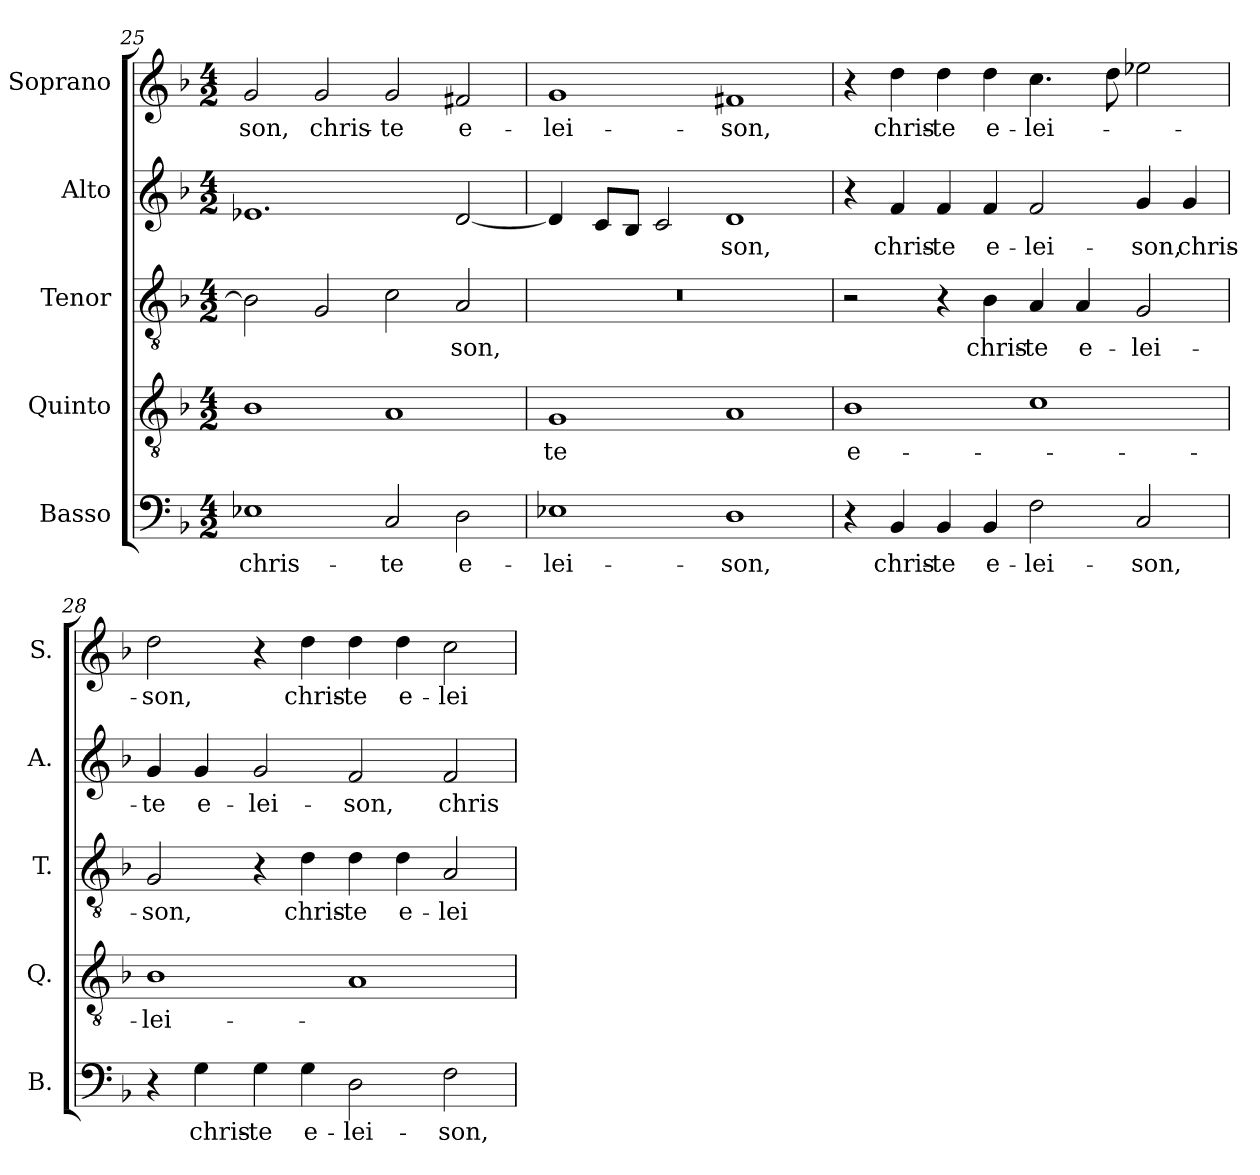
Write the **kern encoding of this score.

**kern	**text	**kern	**text	**kern	**text	**kern	**text	**kern	**text
*part5	*part5	*part4	*part4	*part3	*part3	*part2	*part2	*part1	*part1
*staff5	*staff5	*staff4	*staff4	*staff3	*staff3	*staff2	*staff2	*staff1	*staff1
*I"Basso	*	*I"Quinto	*	*I"Tenor	*	*I"Alto	*	*I"Soprano	*
*I'B.	*	*I'Q.	*	*I'T.	*	*I'A.	*	*I'S.	*
*clefF4	*	*clefGv2	*	*clefGv2	*	*clefG2	*	*clefG2	*
*	*	*ITrd7c12	*	*ITrd7c12	*	*	*	*	*
*k[b-]	*	*k[b-]	*	*k[b-]	*	*k[b-]	*	*k[b-]	*
*F:	*	*F:	*	*F:	*	*F:	*	*F:	*
*M4/2	*	*M4/2	*	*M4/2	*	*M4/2	*	*M4/2	*
=25	=25	=25	=25	=25	=25	=25	=25	=25	=25
!	!LO:LY:b:color=#000000	!	!	!	!	!	!	!	!
!	!	!	!	!	!	!	!	!	!LO:LY:b:color=#000000
1E-Xi	chris-	1BB-i	.	2BB-i\]	.	1.e-Xi	.	2gi/	-son,
!	!	!	!	!	!	!	!	!	!LO:LY:b:color=#000000
.	.	.	.	2GGi/	.	.	.	2gi/	chris-
!	!LO:LY:b:color=#000000	!	!	!	!	!	!	!	!
!	!	!	!	!	!	!	!	!	!LO:LY:b:color=#000000
2Ci/	-te	1AAi	.	2Ci\	.	.	.	2gi/	-te
!	!LO:LY:b:color=#000000	!	!	!	!	!	!	!	!
!	!	!	!	!	!LO:LY:b:color=#000000	!	!	!	!
!	!	!	!	!	!	!	!	!	!LO:LY:b:color=#000000
2Di\	e-	.	.	2AAi/	-son,	[2di/	.	2f#Xi/	e-
=26	=26	=26	=26	=26	=26	=26	=26	=26	=26
!	!LO:LY:b:color=#000000	!	!	!	!	!	!	!	!
!	!	!	!LO:LY:b:color=#000000	!LO:N:vis=1	!	!	!	!	!
!	!	!	!	!	!	!	!	!	!LO:LY:b:color=#000000
1E-Xi	-lei-	1GGi	-te	0r	.	4di/]	.	1gi	-lei-
.	.	.	.	.	.	8ci/L	.	.	.
.	.	.	.	.	.	8B-i/J	.	.	.
.	.	.	.	.	.	2ci/	.	.	.
!	!LO:LY:b:color=#000000	!	!	!	!	!	!	!	!
!	!	!	!	!	!	!	!LO:LY:b:color=#000000	!	!
!	!	!	!	!	!	!	!	!	!LO:LY:b:color=#000000
1Di	-son,	1AAi	.	.	.	1di	-son,	1f#Xi	-son,
=27	=27	=27	=27	=27	=27	=27	=27	=27	=27
!	!	!	!LO:LY:b:color=#000000	!	!	!	!	!	!
4r	.	1BB-i	e-	2r	.	4r	.	4r	.
!	!LO:LY:b:color=#000000	!	!	!	!	!	!	!	!
!	!	!	!	!	!	!	!LO:LY:b:color=#000000	!	!
!	!	!	!	!	!	!	!	!	!LO:LY:b:color=#000000
4BB-i/	chris-	.	.	.	.	4fi/	chris-	4ddi\	chris-
!	!LO:LY:b:color=#000000	!	!	!	!	!	!	!	!
!	!	!	!	!	!	!	!LO:LY:b:color=#000000	!	!
!	!	!	!	!	!	!	!	!	!LO:LY:b:color=#000000
4BB-i/	-te	.	.	4r	.	4fi/	-te	4ddi\	-te
!	!LO:LY:b:color=#000000	!	!	!	!	!	!	!	!
!	!	!	!	!	!LO:LY:b:color=#000000	!	!	!	!
!	!	!	!	!	!	!	!LO:LY:b:color=#000000	!	!
!	!	!	!	!	!	!	!	!	!LO:LY:b:color=#000000
4BB-i/	e-	.	.	4BB-i\	chris-	4fi/	e-	4ddi\	e-
!	!LO:LY:b:color=#000000	!	!	!	!	!	!	!	!
!	!	!	!	!	!LO:LY:b:color=#000000	!	!	!	!
!	!	!	!	!	!	!	!LO:LY:b:color=#000000	!	!
!	!	!	!	!	!	!	!	!	!LO:LY:b:color=#000000
2Fi\	-lei-	1Ci	.	4AAi/	-te	2fi/	-lei-	4.cci\	-lei-
!	!	!	!	!	!LO:LY:b:color=#000000	!	!	!	!
.	.	.	.	4AAi/	e-	.	.	.	.
.	.	.	.	.	.	.	.	8ddi\	.
!	!LO:LY:b:color=#000000	!	!	!	!	!	!	!	!
!	!	!	!	!	!LO:LY:b:color=#000000	!	!	!	!
!	!	!	!	!	!	!	!LO:LY:b:color=#000000	!	!
2Ci/	-son,	.	.	2GGi/	-lei-	4gi/	-son,	2ee-Xi\	.
!	!	!	!	!	!	!	!LO:LY:b:color=#000000	!	!
.	.	.	.	.	.	4gi/	chris-	.	.
=28	=28	=28	=28	=28	=28	=28	=28	=28	=28
!	!	!	!LO:LY:b:color=#000000	!	!	!	!	!	!
!	!	!	!	!	!LO:LY:b:color=#000000	!	!	!	!
!	!	!	!	!	!	!	!LO:LY:b:color=#000000	!	!
!	!	!	!	!	!	!	!	!	!LO:LY:b:color=#000000
4r	.	1BB-i	-lei-	2GGi/	-son,	4gi/	-te	2ddi\	-son,
!	!LO:LY:b:color=#000000	!	!	!	!	!	!	!	!
!	!	!	!	!	!	!	!LO:LY:b:color=#000000	!	!
4Gi\	chris-	.	.	.	.	4gi/	e-	.	.
!	!LO:LY:b:color=#000000	!	!	!	!	!	!	!	!
!	!	!	!	!	!	!	!LO:LY:b:color=#000000	!	!
4Gi\	-te	.	.	4r	.	2gi/	-lei-	4r	.
!	!LO:LY:b:color=#000000	!	!	!	!	!	!	!	!
!	!	!	!	!	!LO:LY:b:color=#000000	!	!	!	!
!	!	!	!	!	!	!	!	!	!LO:LY:b:color=#000000
4Gi\	e-	.	.	4Di\	chris-	.	.	4ddi\	chris-
!	!LO:LY:b:color=#000000	!	!	!	!	!	!	!	!
!	!	!	!	!	!LO:LY:b:color=#000000	!	!	!	!
!	!	!	!	!	!	!	!LO:LY:b:color=#000000	!	!
!	!	!	!	!	!	!	!	!	!LO:LY:b:color=#000000
2Di\	-lei-	1AAi	.	4Di\	-te	2fi/	-son,	4ddi\	-te
!	!	!	!	!	!LO:LY:b:color=#000000	!	!	!	!
!	!	!	!	!	!	!	!	!	!LO:LY:b:color=#000000
.	.	.	.	4Di\	e-	.	.	4ddi\	e-
!	!LO:LY:b:color=#000000	!	!	!	!	!	!	!	!
!	!	!	!	!	!LO:LY:b:color=#000000	!	!	!	!
!	!	!	!	!	!	!	!LO:LY:b:color=#000000	!	!
!	!	!	!	!	!	!	!	!	!LO:LY:b:color=#000000
2Fi\	-son,	.	.	2AAi/	-lei-	2fi/	chris-	2cci\	-lei-
=	=	=	=	=	=	=	=	=	=
*-	*-	*-	*-	*-	*-	*-	*-	*-	*-
